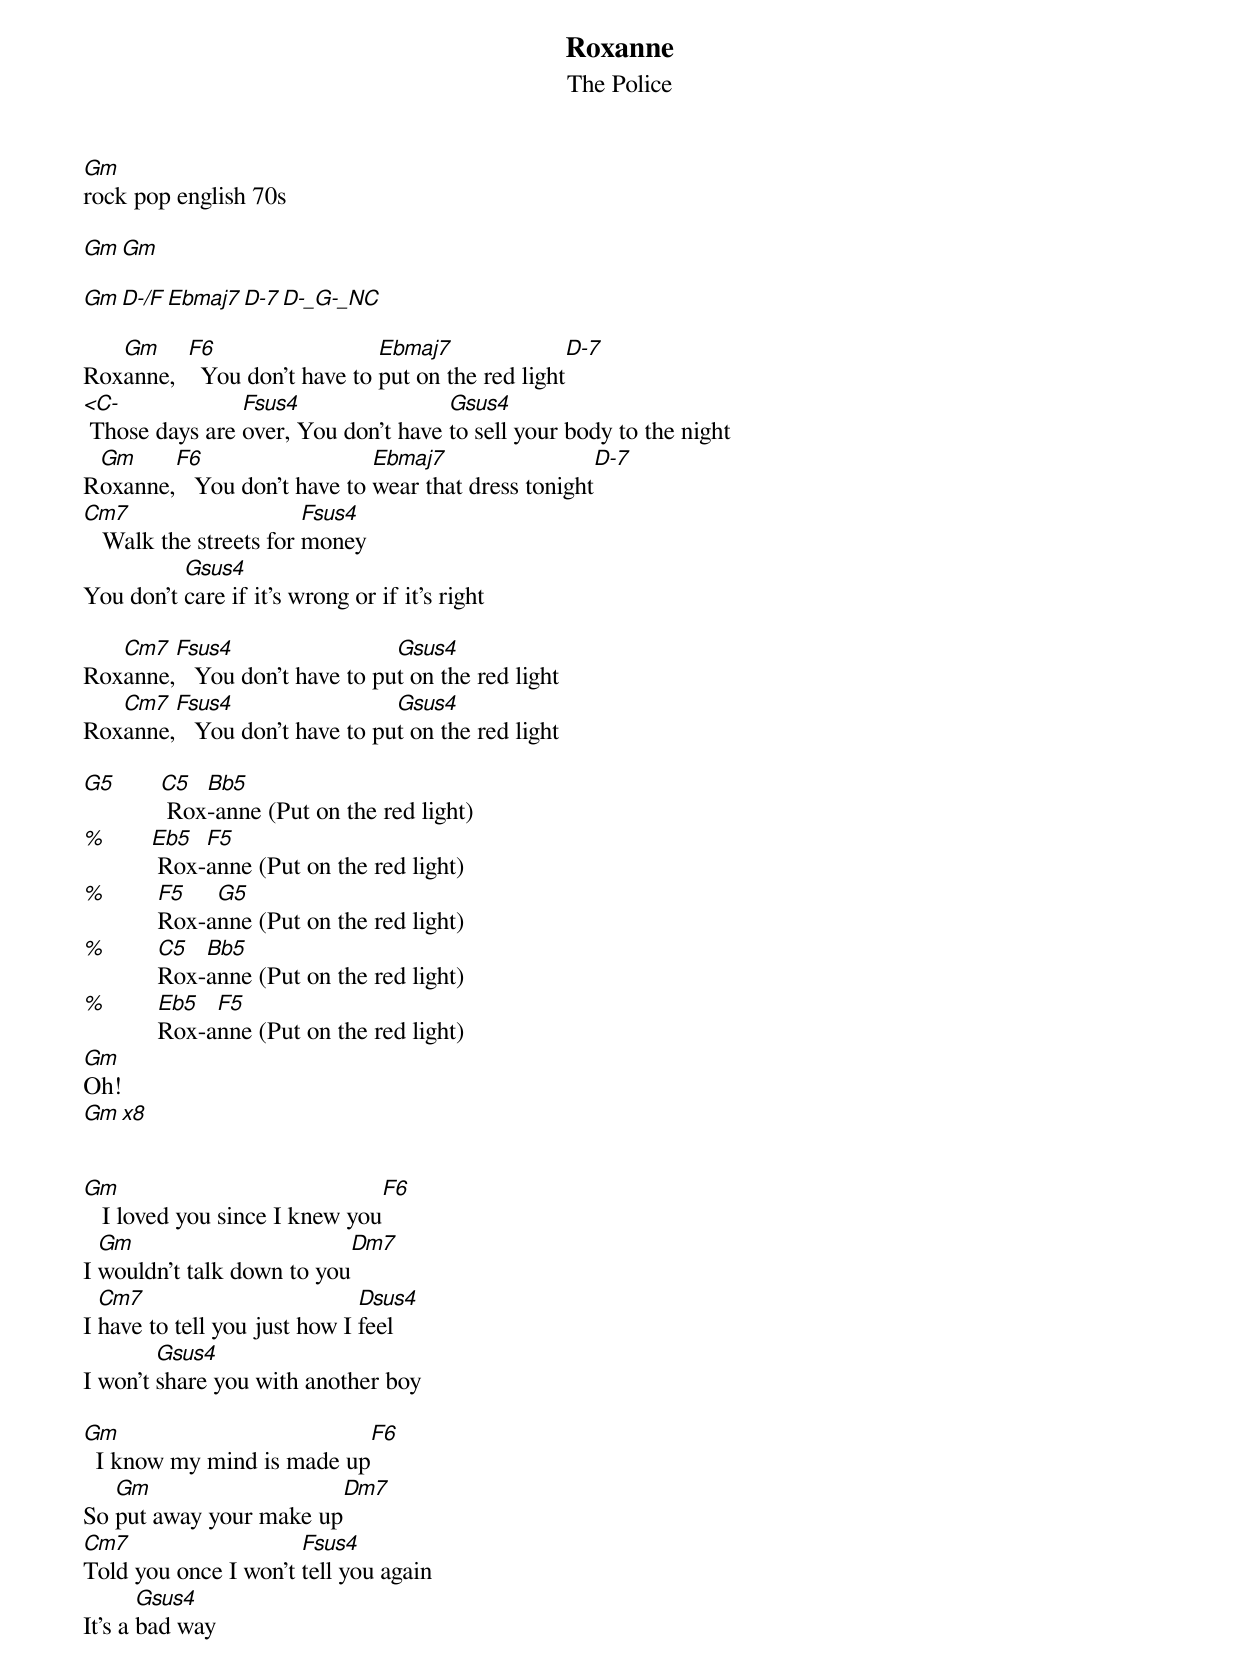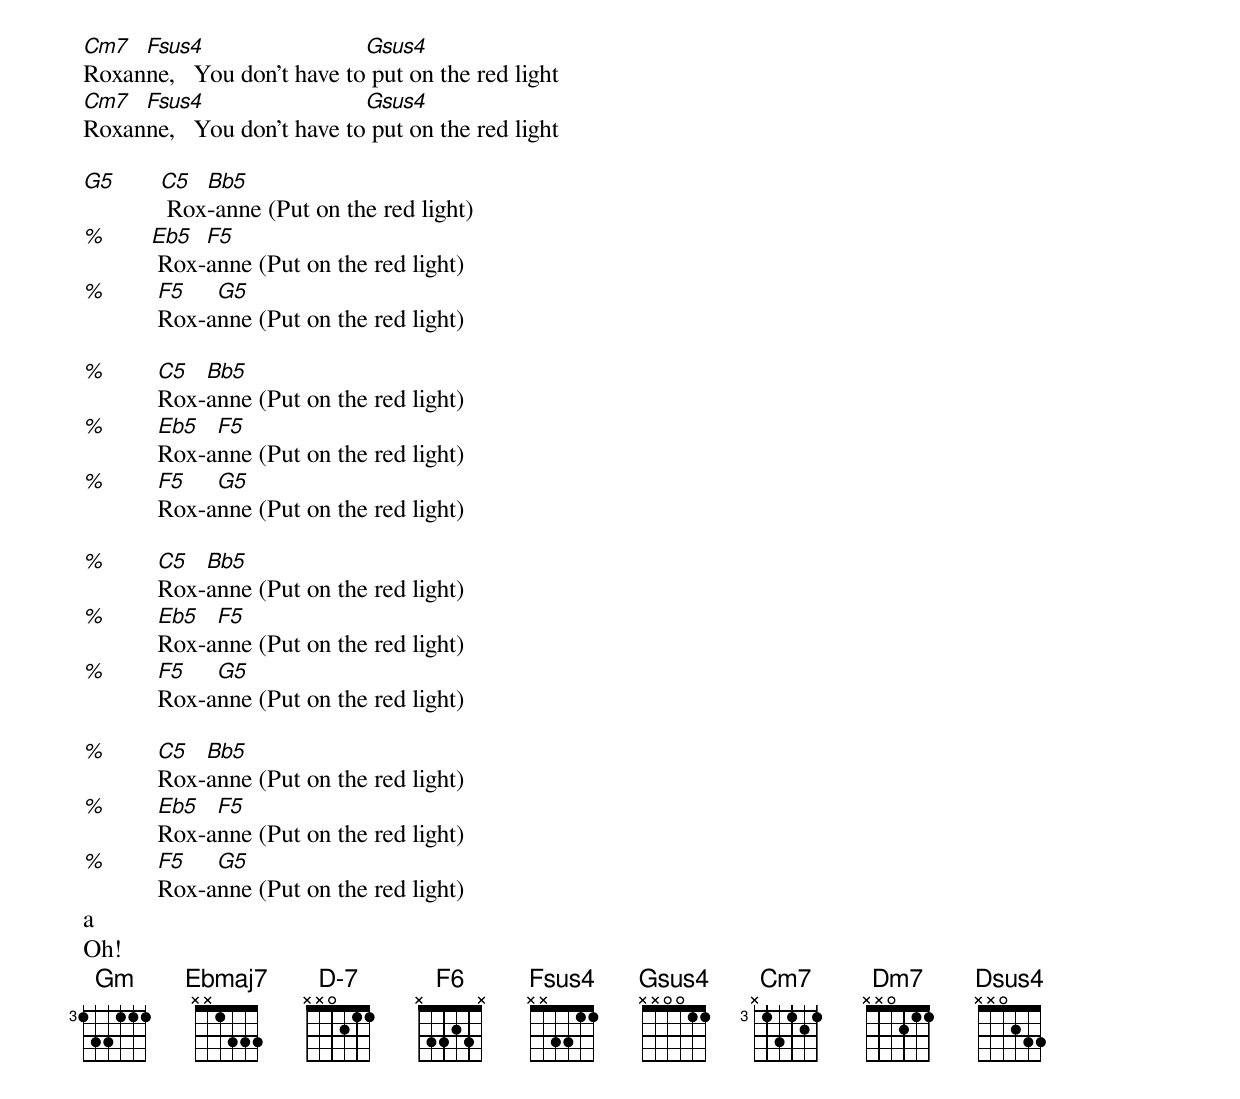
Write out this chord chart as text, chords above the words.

Roxanne
The Police
Gm
rock pop english 70s

Gm      Gm

Gm      D-/F       Ebmaj7       D-7       D-_G-_NC

   Gm     F6                  Ebmaj7              D-7
Roxanne,    You don't have to put on the red light
<C-             Fsus4                Gsus4
 Those days are over, You don't have to sell your body to the night
 Gm     F6                   Ebmaj7                 D-7
Roxanne,   You don't have to wear that dress tonight
Cm7                     Fsus4
   Walk the streets for money
          Gsus4
You don't care if it's wrong or if it's right

   Cm7  Fsus4                  Gsus4
Roxanne,   You don't have to put on the red light
   Cm7  Fsus4                  Gsus4
Roxanne,   You don't have to put on the red light

G5     C5  Bb5
        Rox-anne (Put on the red light)
%      Eb5  F5
        Rox-anne (Put on the red light)
%       F5   G5
        Rox-anne (Put on the red light)
%       C5  Bb5
        Rox-anne (Put on the red light)
%       Eb5  F5
        Rox-anne (Put on the red light)
Gm
Oh!
Gm x8


Gm                             F6
   I loved you since I knew you
  Gm                       Dm7
I wouldn't talk down to you
  Cm7                         Dsus4
I have to tell you just how I feel
        Gsus4
I won't share you with another boy

Gm                         F6
  I know my mind is made up
   Gm                   Dm7
So put away your make up
Cm7                   Fsus4
Told you once I won't tell you again
       Gsus4
It's a bad way

Cm7  Fsus4                  Gsus4
Roxanne,   You don't have to put on the red light
Cm7  Fsus4                  Gsus4
Roxanne,   You don't have to put on the red light

G5     C5  Bb5
        Rox-anne (Put on the red light)
%      Eb5  F5
        Rox-anne (Put on the red light)
%       F5   G5
        Rox-anne (Put on the red light)

%       C5  Bb5
        Rox-anne (Put on the red light)
%       Eb5  F5
        Rox-anne (Put on the red light)
%       F5   G5
        Rox-anne (Put on the red light)

%       C5  Bb5
        Rox-anne (Put on the red light)
%       Eb5  F5
        Rox-anne (Put on the red light)
%       F5   G5
        Rox-anne (Put on the red light)

%       C5  Bb5
        Rox-anne (Put on the red light)
%       Eb5  F5
        Rox-anne (Put on the red light)
%       F5   G5
        Rox-anne (Put on the red light)
a
Oh!
